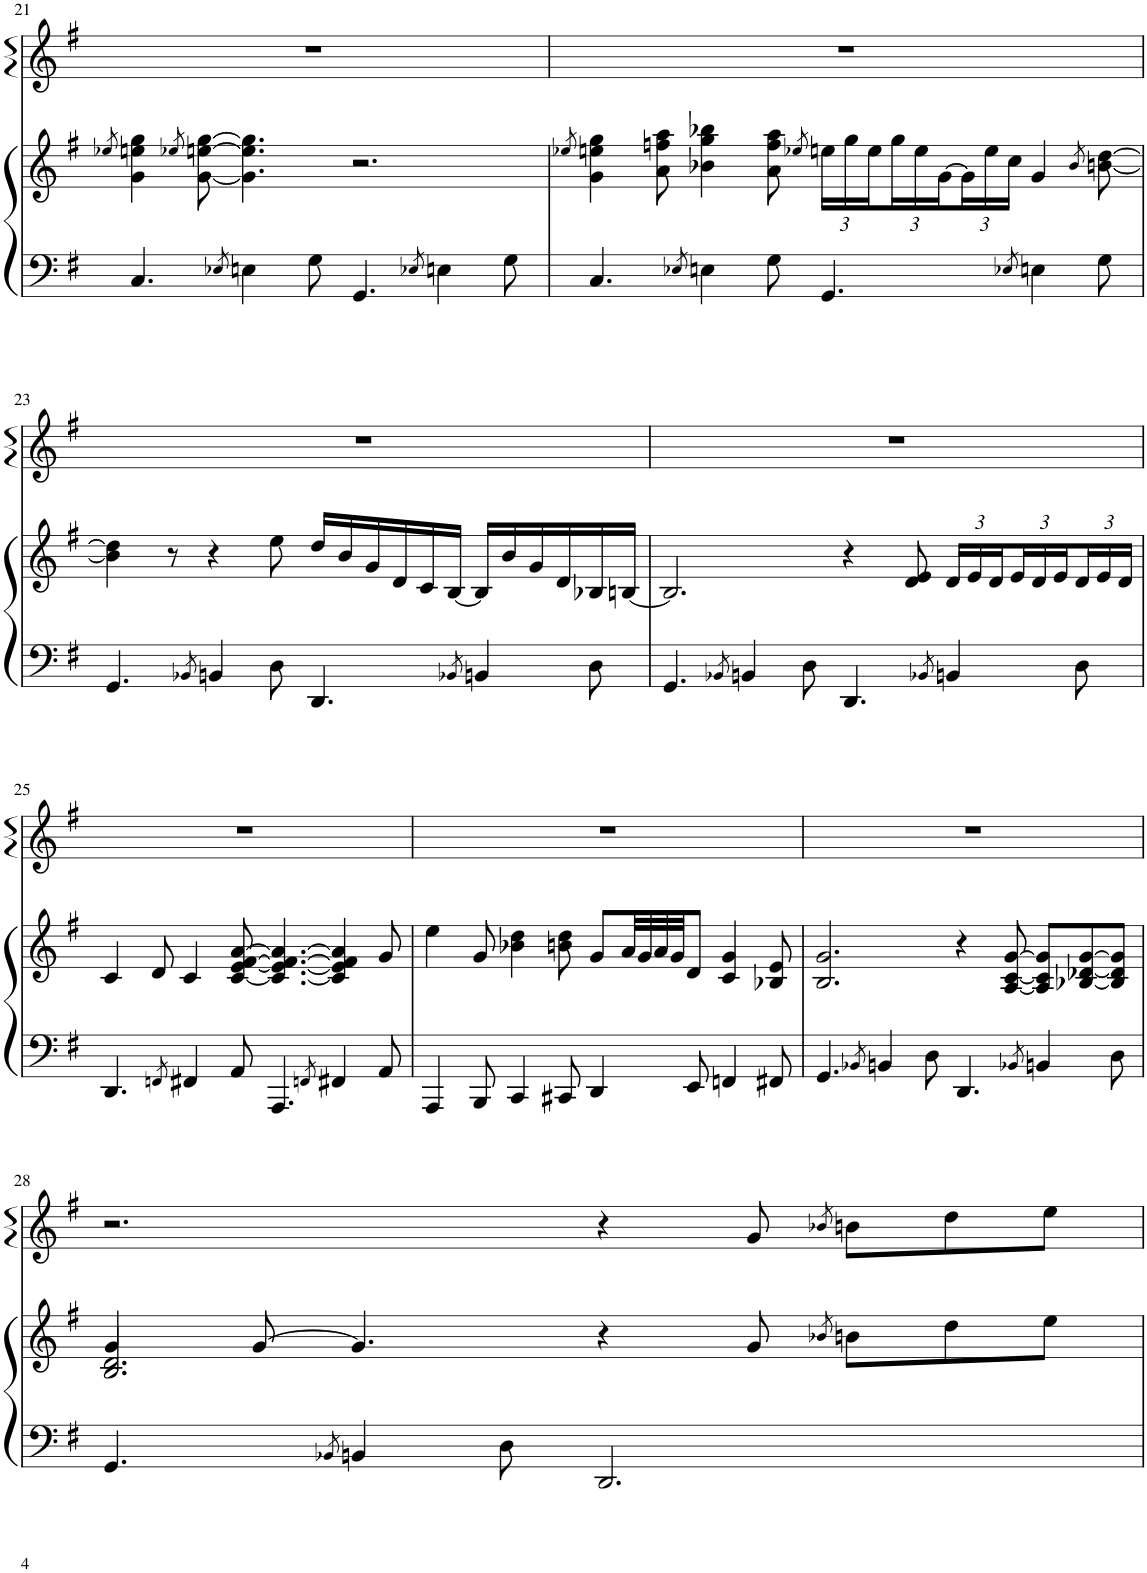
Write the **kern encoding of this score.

**kern	**kern	**kern
*part2	*part2	*part1
*staff3	*staff2	*staff1
*I"Piano	*	*I"Piano
*I'Pno	*	*I'Pno
!!LO:PB:g=z
*clefF4	*clefG2	*clefG2
*k[f#]	*k[f#]	*k[f#]
*M12/8	*M12/8	*M12/8
=21	=21	=21
.	8qee-X/	.
4.C/	4g\ 4een\ 4gg\	1.r
.	8qee-X/	.
.	[8g\ [8een\ [8gg\	.
8qE-X/	.	.
4En\	4.g\] 4.ee\] 4.gg\]	.
8G\	.	.
4.GG/	2.r	.
8qE-X/	.	.
4En\	.	.
8G\	.	.
=22	=22	=22
.	8qee-X/	.
4.C/	4g\ 4een\ 4gg\	1.r
.	8a\ 8ffn\ 8aa\	.
8qE-X/	.	.
4En\	4b-X\ 4gg\ 4bb-X\	.
8G\	8a\ 8ff\ 8aa\	.
.	8qee-X/	.
*	*Xbrackettup	*
4.GG/	24een\LL	.
.	24gg\	.
.	24ee\	.
.	24gg\	.
.	24ee\	.
.	[24g\	.
.	24g\]	.
.	24ee\	.
.	24cc\JJ	.
8qE-X/	.	.
4En\	4g/	.
.	8qb-/	.
8G\	[8bn\ [8dd\	.
!!LO:LB:g=z
=23	=23	=23
4.GG/	4b\] 4dd\]	1.r
.	8r	.
8qBB-X/	.	.
4BBn/	4r	.
8D\	8ee\	.
4.DD/	16dd/LL	.
.	16b/	.
.	16g/	.
.	16d/	.
.	16c/	.
.	[16B/JJ	.
8qBB-X/	.	.
4BBn/	16B/LL]	.
.	16b/	.
.	16g/	.
.	16d/	.
8D\	16B-X/	.
.	[16Bn/JJ	.
=24	=24	=24
*	*^	*
4.GG/	2.B/]	2.ryy	1.r
8qBB-X/	.	.	.
4BBn/	.	.	.
8D\	.	.	.
4.DD/	4r	4ryy	.
.	8d/ 8e/	2ryy	.
8qBB-X/	.	.	.
4BBn/	24d/LL	.	.
.	24e/	.	.
.	24d/	.	.
.	24e/	.	.
.	24d/	.	.
.	24e/	.	.
8D\	24d/	.	.
.	24e/	.	.
.	24d/JJ	.	.
*	*v	*v	*
!!LO:LB:g=z
=25	=25	=25
4.DD/	4c/	1.r
.	8d/	.
8qFFn/	.	.
4FF#X/	4c/	.
8AA/	[8c/ [8e/ [8f#/ [8a/	.
4.AAA/	4.c/_ 4.e/_ 4.f#/_ 4.a/_	.
8qFFn/	.	.
4FF#X/	4c/] 4e/] 4f#/] 4a/]	.
8AA/	8g/	.
=26	=26	=26
4AAA/	4ee\	1.r
8BBB/	8g/	.
4CC/	4b-X\ 4dd\	.
8CC#X/	8bn\ 8dd\	.
4DD/	8g/L	.
.	32a/LL	.
.	32g/	.
.	32a/	.
.	32g/JJ	.
8EE/	8d/J	.
4FFn/	4c/ 4g/	.
8FF#X/	8B-X/ 8e/	.
=27	=27	=27
4.GG/	2.B/ 2.g/	1.r
8qBB-X/	.	.
4BBn/	.	.
8D\	.	.
4.DD/	4r	.
.	[8A/ [8c/ [8g/	.
8qBB-X/	.	.
4BBn/	8A/] 8c/] 8g/]L	.
.	[8B-X/ [8d-X/ [8g/	.
8D\	8B-/] 8d-/] 8g/]J	.
!!LO:LB:g=z
=28	=28	=28
*	*^	*
4.GG/	2.B/ 2.d/	4g/	2.r
.	.	[8g/	.
8qBB-X/	.	.	.
4BBn/	.	4.g/]	.
8D\	.	.	.
2.DD/	4r	2.ryy	4r
.	8g/	.	8g/
.	8qb-X/	.	8qb-X/
.	8bn\L	.	8bn\L
.	8dd\	.	8dd\
.	8ee\J	.	8ee\J
*	*v	*v	*
=	=	=
*-	*-	*-
